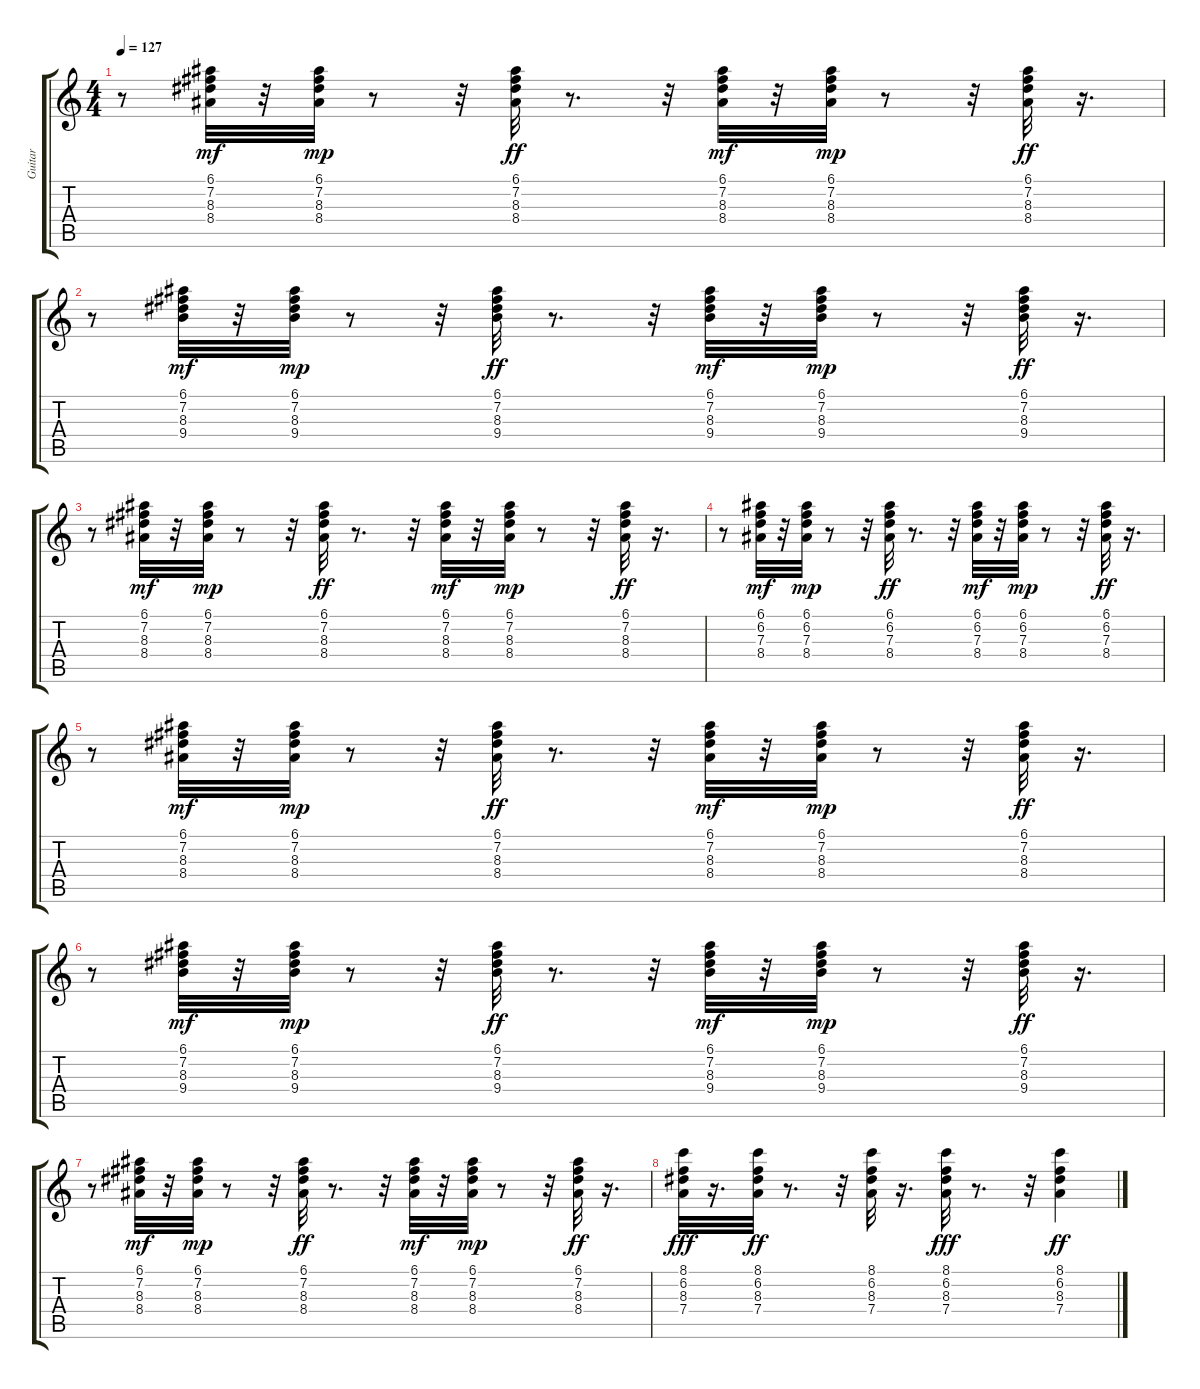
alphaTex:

\track ("Guitar" "Guitar") {instrument acousticguitarnylon}
\staff {score tabs}
\tuning (E4 B3 G3 D3 A2 E2) {hide}
\ts (4 4)
\tempo 127
\clef g2
\ks c
r.8{dy ff} (6.1 7.2 8.3 8.4).32{dy mf} r.32 (6.1 7.2 8.3 8.4).32{dy mp} r.8 r.32 (6.1 7.2 8.3 8.4).32{dy ff} r.8{d} r.32 (6.1 7.2 8.3 8.4).32{dy mf} r.32 (6.1 7.2 8.3 8.4).32{dy mp} r.8 r.32 (6.1 7.2 8.3 8.4).32{dy ff} r.16{d} |
r.8 (6.1 7.2 8.3 9.4).32{dy mf} r.32 (6.1 7.2 8.3 9.4).32{dy mp} r.8 r.32 (6.1 7.2 8.3 9.4).32{dy ff} r.8{d} r.32 (6.1 7.2 8.3 9.4).32{dy mf} r.32 (6.1 7.2 8.3 9.4).32{dy mp} r.8 r.32 (6.1 7.2 8.3 9.4).32{dy ff} r.16{d} |
r.8 (6.1 7.2 8.3 8.4).32{dy mf} r.32 (6.1 7.2 8.3 8.4).32{dy mp} r.8 r.32 (6.1 7.2 8.3 8.4).32{dy ff} r.8{d} r.32 (6.1 7.2 8.3 8.4).32{dy mf} r.32 (6.1 7.2 8.3 8.4).32{dy mp} r.8 r.32 (6.1 7.2 8.3 8.4).32{dy ff} r.16{d} |
r.8 (6.1 6.2 7.3 8.4).32{dy mf} r.32 (6.1 6.2 7.3 8.4).32{dy mp} r.8 r.32 (6.1 6.2 7.3 8.4).32{dy ff} r.8{d} r.32 (6.1 6.2 7.3 8.4).32{dy mf} r.32 (6.1 6.2 7.3 8.4).32{dy mp} r.8 r.32 (6.1 6.2 7.3 8.4).32{dy ff} r.16{d} |
r.8 (6.1 7.2 8.3 8.4).32{dy mf} r.32 (6.1 7.2 8.3 8.4).32{dy mp} r.8 r.32 (6.1 7.2 8.3 8.4).32{dy ff} r.8{d} r.32 (6.1 7.2 8.3 8.4).32{dy mf} r.32 (6.1 7.2 8.3 8.4).32{dy mp} r.8 r.32 (6.1 7.2 8.3 8.4).32{dy ff} r.16{d} |
r.8 (6.1 7.2 8.3 9.4).32{dy mf} r.32 (6.1 7.2 8.3 9.4).32{dy mp} r.8 r.32 (6.1 7.2 8.3 9.4).32{dy ff} r.8{d} r.32 (6.1 7.2 8.3 9.4).32{dy mf} r.32 (6.1 7.2 8.3 9.4).32{dy mp} r.8 r.32 (6.1 7.2 8.3 9.4).32{dy ff} r.16{d} |
r.8 (6.1 7.2 8.3 8.4).32{dy mf} r.32 (6.1 7.2 8.3 8.4).32{dy mp} r.8 r.32 (6.1 7.2 8.3 8.4).32{dy ff} r.8{d} r.32 (6.1 7.2 8.3 8.4).32{dy mf} r.32 (6.1 7.2 8.3 8.4).32{dy mp} r.8 r.32 (6.1 7.2 8.3 8.4).32{dy ff} r.16{d} |
(8.1 6.2 8.3 7.4).32{dy fff} r.16{d} (8.1 6.2 8.3 7.4).32{dy ff} r.8{d} r.32 (8.1 6.2 8.3 7.4).32 r.16{d} (8.1 6.2 8.3 7.4).32{dy fff} r.8{d} r.32 (8.1 6.2 8.3 7.4).4{dy ff}
